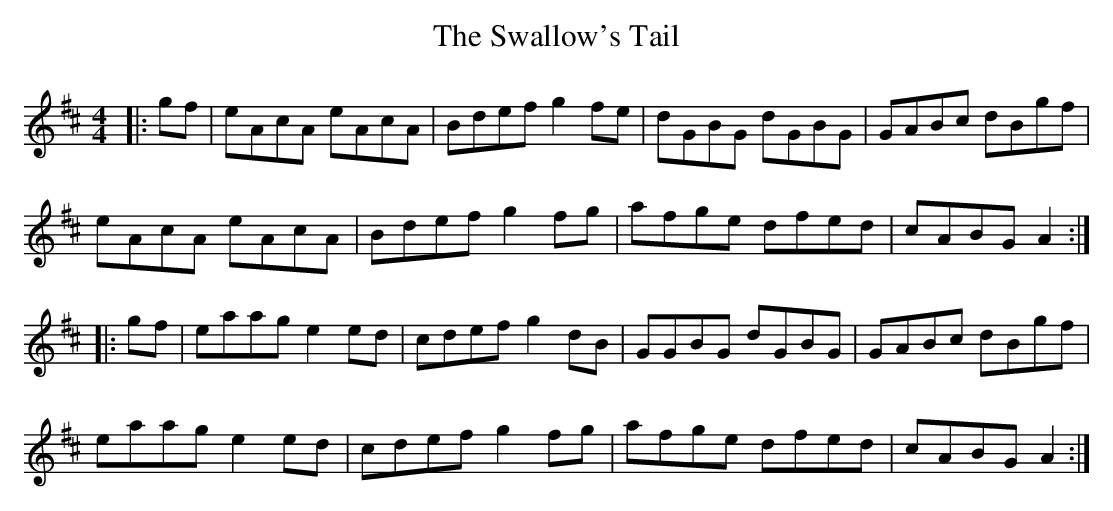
X:1
T: The Swallow's Tail
M: 4/4
L: 1/8
K: Amix
|:gf|eAcA eAcA|Bdef g2fe|dGBG dGBG|GABc dBgf|
eAcA eAcA|Bdef g2fg|afge dfed|cABG A2:|
|:gf|eaag e2ed|cdef g2dB|GGBG dGBG|GABc dBgf|
eaag e2ed|cdef g2fg|afge dfed|cABG A2:|
